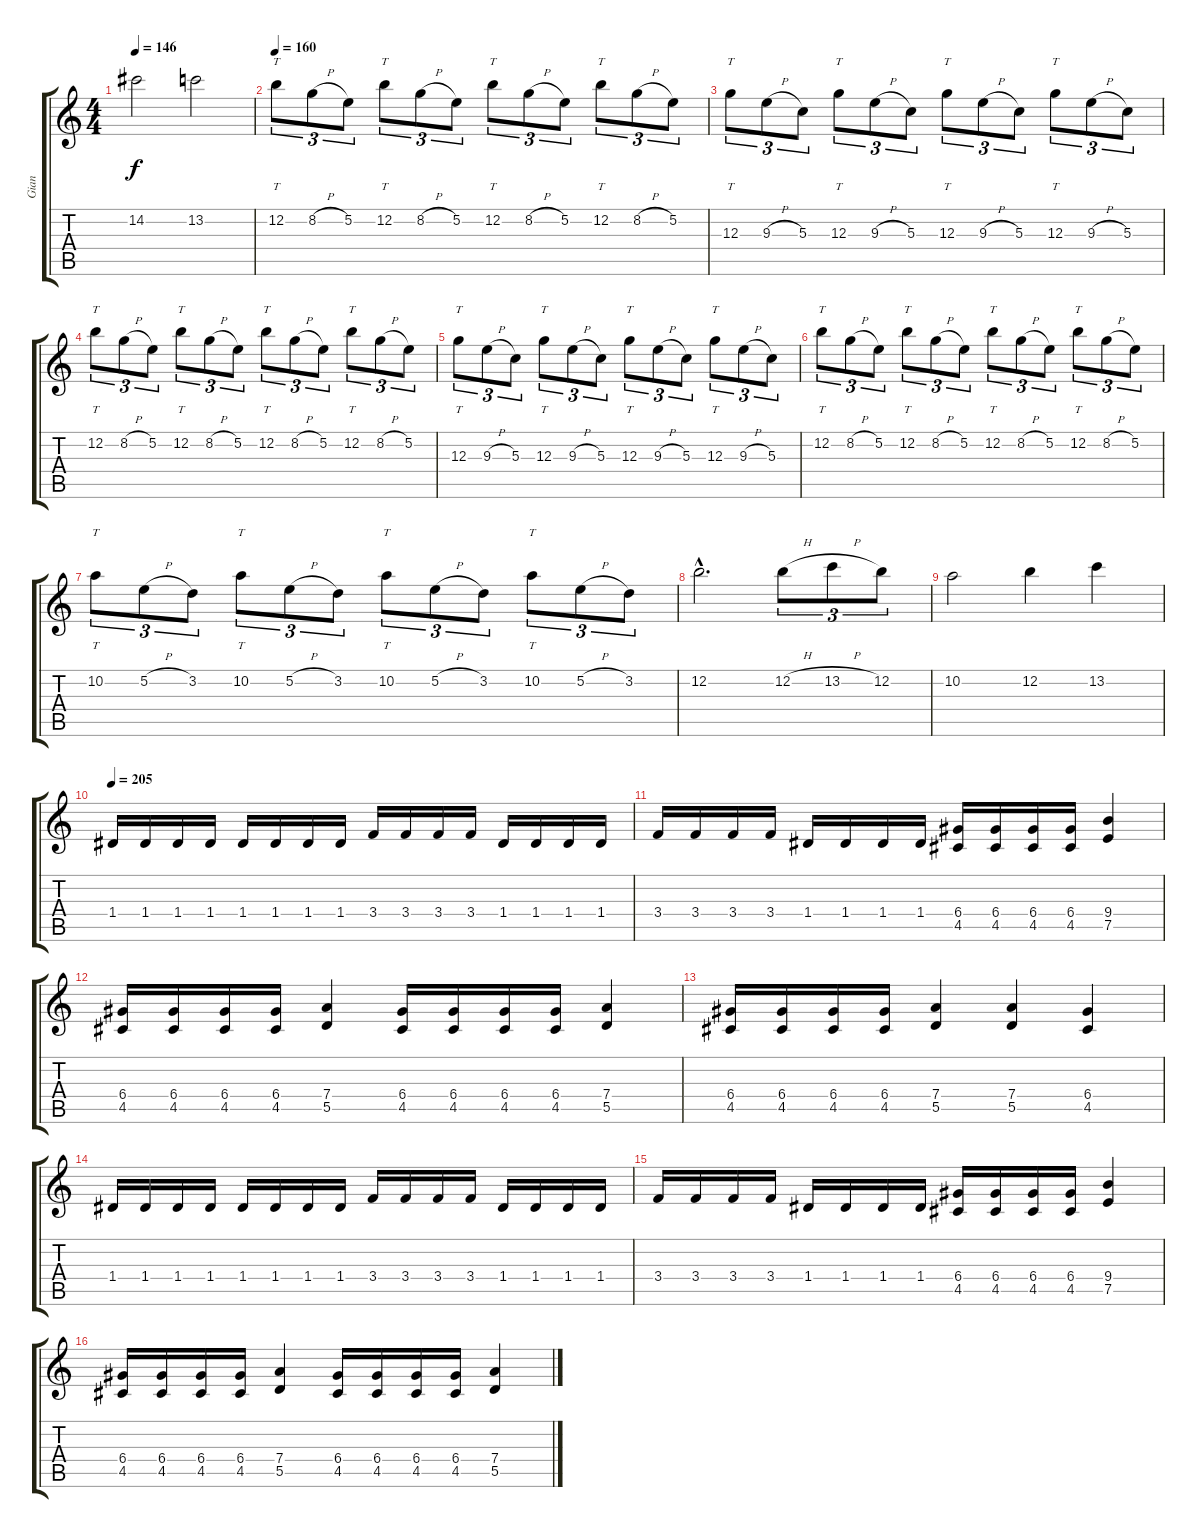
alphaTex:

\track ("Gian" "Gian") {instrument overdrivenguitar}
\staff {score tabs}
\tuning (E4 B3 G3 D3 A2 E2) {hide}
\ts (4 4)
\tempo 146
\clef g2
\ks c
14.2.2{dy f} 13.2.2 |
\tempo 160
12.2.8{tt tu (3 2)} 8.2{h}.8{tu (3 2)} 5.2.8{tu (3 2)} 12.2.8{tt tu (3 2)} 8.2{h}.8{tu (3 2)} 5.2.8{tu (3 2)} 12.2.8{tt tu (3 2)} 8.2{h}.8{tu (3 2)} 5.2.8{tu (3 2)} 12.2.8{tt tu (3 2)} 8.2{h}.8{tu (3 2)} 5.2.8{tu (3 2)} |
12.3.8{tt tu (3 2)} 9.3{h}.8{tu (3 2)} 5.3.8{tu (3 2)} 12.3.8{tt tu (3 2)} 9.3{h}.8{tu (3 2)} 5.3.8{tu (3 2)} 12.3.8{tt tu (3 2)} 9.3{h}.8{tu (3 2)} 5.3.8{tu (3 2)} 12.3.8{tt tu (3 2)} 9.3{h}.8{tu (3 2)} 5.3.8{tu (3 2)} |
12.2.8{tt tu (3 2)} 8.2{h}.8{tu (3 2)} 5.2.8{tu (3 2)} 12.2.8{tt tu (3 2)} 8.2{h}.8{tu (3 2)} 5.2.8{tu (3 2)} 12.2.8{tt tu (3 2)} 8.2{h}.8{tu (3 2)} 5.2.8{tu (3 2)} 12.2.8{tt tu (3 2)} 8.2{h}.8{tu (3 2)} 5.2.8{tu (3 2)} |
12.3.8{tt tu (3 2)} 9.3{h}.8{tu (3 2)} 5.3.8{tu (3 2)} 12.3.8{tt tu (3 2)} 9.3{h}.8{tu (3 2)} 5.3.8{tu (3 2)} 12.3.8{tt tu (3 2)} 9.3{h}.8{tu (3 2)} 5.3.8{tu (3 2)} 12.3.8{tt tu (3 2)} 9.3{h}.8{tu (3 2)} 5.3.8{tu (3 2)} |
12.2.8{tt tu (3 2)} 8.2{h}.8{tu (3 2)} 5.2.8{tu (3 2)} 12.2.8{tt tu (3 2)} 8.2{h}.8{tu (3 2)} 5.2.8{tu (3 2)} 12.2.8{tt tu (3 2)} 8.2{h}.8{tu (3 2)} 5.2.8{tu (3 2)} 12.2.8{tt tu (3 2)} 8.2{h}.8{tu (3 2)} 5.2.8{tu (3 2)} |
10.2.8{tt tu (3 2)} 5.2{h}.8{tu (3 2)} 3.2.8{tu (3 2)} 10.2.8{tt tu (3 2)} 5.2{h}.8{tu (3 2)} 3.2.8{tu (3 2)} 10.2.8{tt tu (3 2)} 5.2{h}.8{tu (3 2)} 3.2.8{tu (3 2)} 10.2.8{tt tu (3 2)} 5.2{h}.8{tu (3 2)} 3.2.8{tu (3 2)} |
12.2{hac}.2{d} 12.2{h}.8{tu (3 2)} 13.2{h}.8{tu (3 2)} 12.2.8{tu (3 2)} |
10.2.2 12.2.4 13.2.4 |
\tempo 205
1.4.16 1.4.16 1.4.16 1.4.16 1.4.16 1.4.16 1.4.16 1.4.16 3.4.16 3.4.16 3.4.16 3.4.16 1.4.16 1.4.16 1.4.16 1.4.16 |
3.4.16 3.4.16 3.4.16 3.4.16 1.4.16 1.4.16 1.4.16 1.4.16 (6.4 4.5).16 (6.4 4.5).16 (6.4 4.5).16 (6.4 4.5).16 (9.4 7.5).4 |
(6.4 4.5).16 (6.4 4.5).16 (6.4 4.5).16 (6.4 4.5).16 (7.4 5.5).4 (6.4 4.5).16 (6.4 4.5).16 (6.4 4.5).16 (6.4 4.5).16 (7.4 5.5).4 |
(6.4 4.5).16 (6.4 4.5).16 (6.4 4.5).16 (6.4 4.5).16 (7.4 5.5).4 (7.4 5.5).4 (6.4 4.5).4 |
1.4.16 1.4.16 1.4.16 1.4.16 1.4.16 1.4.16 1.4.16 1.4.16 3.4.16 3.4.16 3.4.16 3.4.16 1.4.16 1.4.16 1.4.16 1.4.16 |
3.4.16 3.4.16 3.4.16 3.4.16 1.4.16 1.4.16 1.4.16 1.4.16 (6.4 4.5).16 (6.4 4.5).16 (6.4 4.5).16 (6.4 4.5).16 (9.4 7.5).4 |
(6.4 4.5).16 (6.4 4.5).16 (6.4 4.5).16 (6.4 4.5).16 (7.4 5.5).4 (6.4 4.5).16 (6.4 4.5).16 (6.4 4.5).16 (6.4 4.5).16 (7.4 5.5).4
